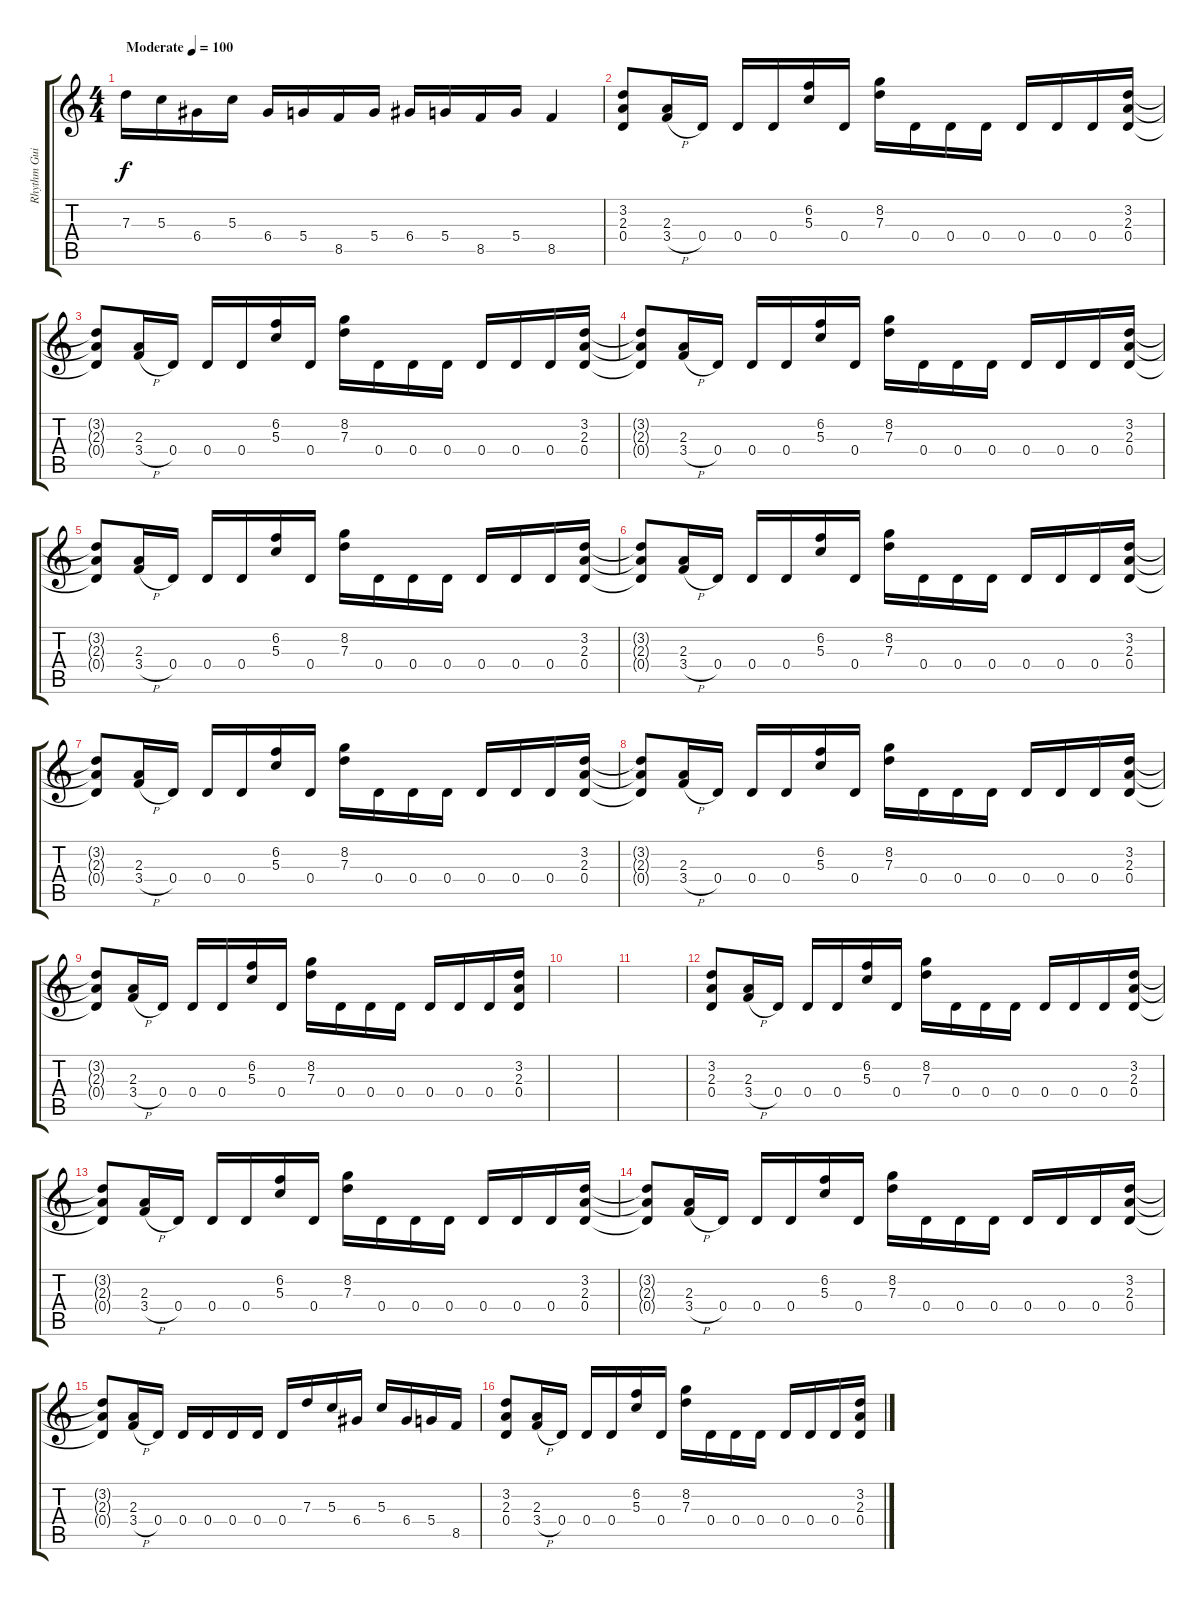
\track ("Rhythm Guitar 2" "Rhythm Gui") {instrument distortionguitar}
\staff {score tabs}
\tuning (E4 B3 G3 D3 A2 E2) {hide}
\ts (4 4)
\tempo (100 "Moderate")
\clef g2
\ks c
7.3.16{dy f instrument distortionguitar} 5.3.16 6.4.16 5.3.16 6.4.16 5.4.16 8.5.16 5.4.16 6.4.16 5.4.16 8.5.16 5.4.16 8.5.4 |
(3.2 2.3 0.4).8 (2.3 3.4{h}).16 0.4.16 0.4.16 0.4.16 (6.2 5.3).16 0.4.16 (8.2 7.3).16 0.4.16 0.4.16 0.4.16 0.4.16 0.4.16 0.4.16 (3.2 2.3 0.4).16 |
(3.2{t} 2.3{t} 0.4{t}).8 (2.3 3.4{h}).16 0.4.16 0.4.16 0.4.16 (6.2 5.3).16 0.4.16 (8.2 7.3).16 0.4.16 0.4.16 0.4.16 0.4.16 0.4.16 0.4.16 (3.2 2.3 0.4).16 |
(3.2{t} 2.3{t} 0.4{t}).8 (2.3 3.4{h}).16 0.4.16 0.4.16 0.4.16 (6.2 5.3).16 0.4.16 (8.2 7.3).16 0.4.16 0.4.16 0.4.16 0.4.16 0.4.16 0.4.16 (3.2 2.3 0.4).16 |
(3.2{t} 2.3{t} 0.4{t}).8 (2.3 3.4{h}).16 0.4.16 0.4.16 0.4.16 (6.2 5.3).16 0.4.16 (8.2 7.3).16 0.4.16 0.4.16 0.4.16 0.4.16 0.4.16 0.4.16 (3.2 2.3 0.4).16 |
(3.2{t} 2.3{t} 0.4{t}).8 (2.3 3.4{h}).16 0.4.16 0.4.16 0.4.16 (6.2 5.3).16 0.4.16 (8.2 7.3).16 0.4.16 0.4.16 0.4.16 0.4.16 0.4.16 0.4.16 (3.2 2.3 0.4).16 |
(3.2{t} 2.3{t} 0.4{t}).8 (2.3 3.4{h}).16 0.4.16 0.4.16 0.4.16 (6.2 5.3).16 0.4.16 (8.2 7.3).16 0.4.16 0.4.16 0.4.16 0.4.16 0.4.16 0.4.16 (3.2 2.3 0.4).16 |
(3.2{t} 2.3{t} 0.4{t}).8 (2.3 3.4{h}).16 0.4.16 0.4.16 0.4.16 (6.2 5.3).16 0.4.16 (8.2 7.3).16 0.4.16 0.4.16 0.4.16 0.4.16 0.4.16 0.4.16 (3.2 2.3 0.4).16 |
(3.2{t} 2.3{t} 0.4{t}).8 (2.3 3.4{h}).16 0.4.16 0.4.16 0.4.16 (6.2 5.3).16 0.4.16 (8.2 7.3).16 0.4.16 0.4.16 0.4.16 0.4.16 0.4.16 0.4.16 (3.2 2.3 0.4).16 |
|
|
(3.2 2.3 0.4).8 (2.3 3.4{h}).16 0.4.16 0.4.16 0.4.16 (6.2 5.3).16 0.4.16 (8.2 7.3).16 0.4.16 0.4.16 0.4.16 0.4.16 0.4.16 0.4.16 (3.2 2.3 0.4).16 |
(3.2{t} 2.3{t} 0.4{t}).8 (2.3 3.4{h}).16 0.4.16 0.4.16 0.4.16 (6.2 5.3).16 0.4.16 (8.2 7.3).16 0.4.16 0.4.16 0.4.16 0.4.16 0.4.16 0.4.16 (3.2 2.3 0.4).16 |
(3.2{t} 2.3{t} 0.4{t}).8 (2.3 3.4{h}).16 0.4.16 0.4.16 0.4.16 (6.2 5.3).16 0.4.16 (8.2 7.3).16 0.4.16 0.4.16 0.4.16 0.4.16 0.4.16 0.4.16 (3.2 2.3 0.4).16 |
(3.2{t} 2.3{t} 0.4{t}).8 (2.3 3.4{h}).16 0.4.16 0.4.16 0.4.16 0.4.16 0.4.16 0.4.16 7.3.16 5.3.16 6.4.16 5.3.16 6.4.16 5.4.16 8.5.16 |
(3.2 2.3 0.4).8 (2.3 3.4{h}).16 0.4.16 0.4.16 0.4.16 (6.2 5.3).16 0.4.16 (8.2 7.3).16 0.4.16 0.4.16 0.4.16 0.4.16 0.4.16 0.4.16 (3.2 2.3 0.4).16
